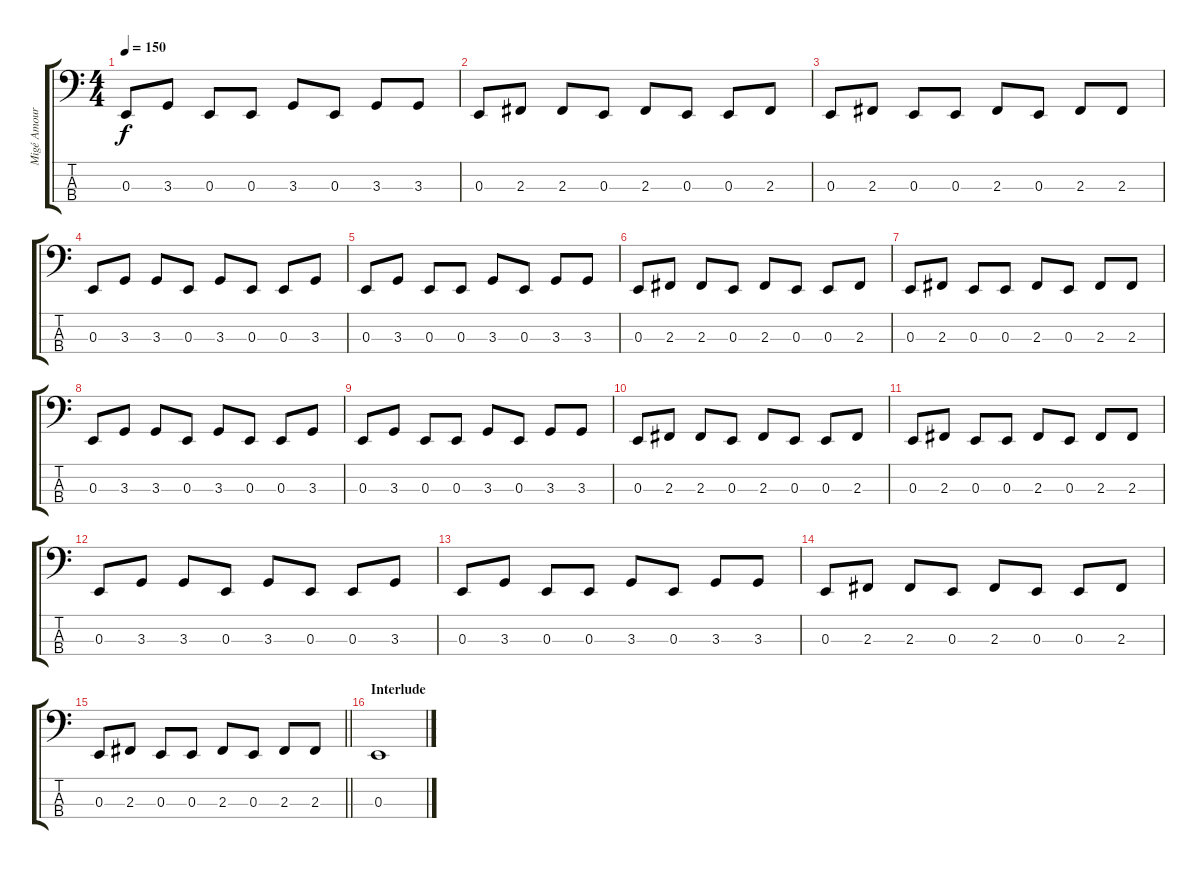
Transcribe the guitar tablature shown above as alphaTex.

\track ("Migé Amour (Bass)" "Migé Amour") {instrument electricbassfinger}
\staff {score tabs}
\tuning (D2 A1 E1 B0) {hide}
\ts (4 4)
\tempo 150
\clef f4
\ks c
0.3.8{dy f} 3.3.8 0.3.8 0.3.8 3.3.8 0.3.8 3.3.8 3.3.8 |
0.3.8 2.3.8 2.3.8 0.3.8 2.3.8 0.3.8 0.3.8 2.3.8 |
0.3.8 2.3.8 0.3.8 0.3.8 2.3.8 0.3.8 2.3.8 2.3.8 |
0.3.8 3.3.8 3.3.8 0.3.8 3.3.8 0.3.8 0.3.8 3.3.8 |
0.3.8 3.3.8 0.3.8 0.3.8 3.3.8 0.3.8 3.3.8 3.3.8 |
0.3.8 2.3.8 2.3.8 0.3.8 2.3.8 0.3.8 0.3.8 2.3.8 |
0.3.8 2.3.8 0.3.8 0.3.8 2.3.8 0.3.8 2.3.8 2.3.8 |
0.3.8 3.3.8 3.3.8 0.3.8 3.3.8 0.3.8 0.3.8 3.3.8 |
0.3.8 3.3.8 0.3.8 0.3.8 3.3.8 0.3.8 3.3.8 3.3.8 |
0.3.8 2.3.8 2.3.8 0.3.8 2.3.8 0.3.8 0.3.8 2.3.8 |
0.3.8 2.3.8 0.3.8 0.3.8 2.3.8 0.3.8 2.3.8 2.3.8 |
0.3.8 3.3.8 3.3.8 0.3.8 3.3.8 0.3.8 0.3.8 3.3.8 |
0.3.8 3.3.8 0.3.8 0.3.8 3.3.8 0.3.8 3.3.8 3.3.8 |
0.3.8 2.3.8 2.3.8 0.3.8 2.3.8 0.3.8 0.3.8 2.3.8 |
\barLineRight lightlight
0.3.8 2.3.8 0.3.8 0.3.8 2.3.8 0.3.8 2.3.8 2.3.8 |
\section ("" "Interlude")
0.3.1
